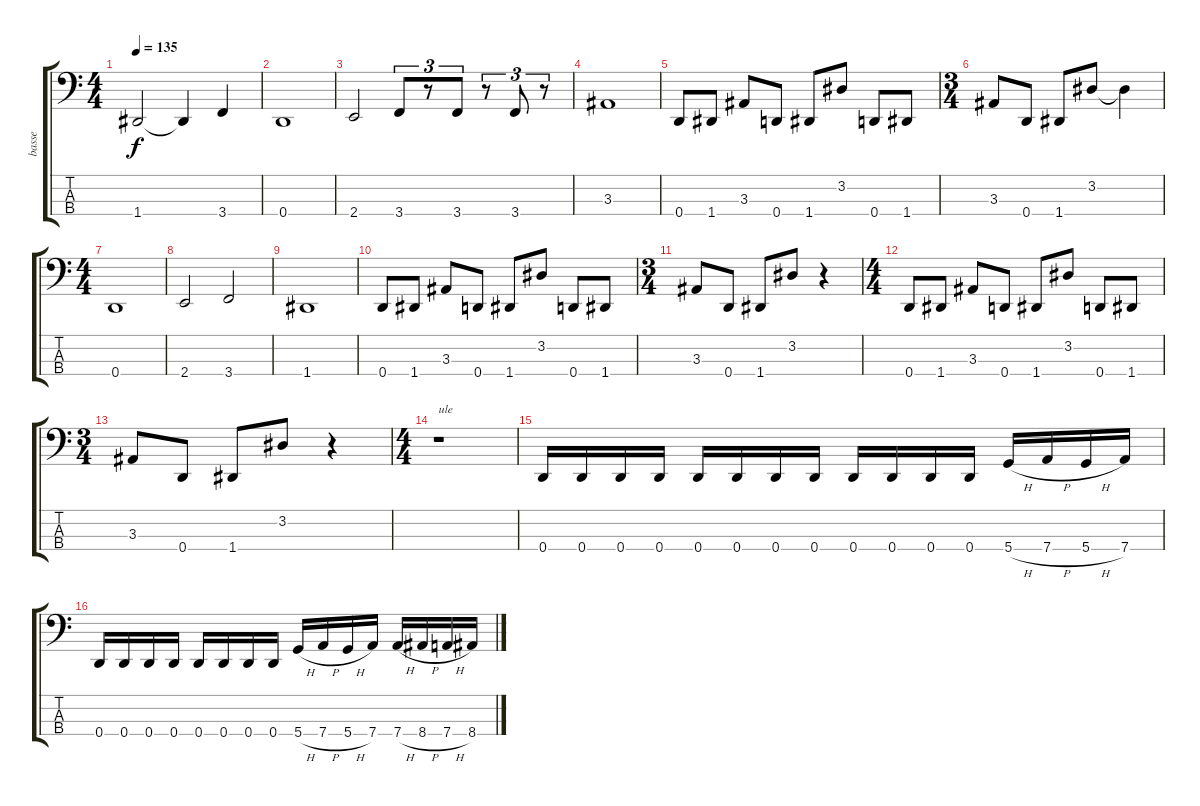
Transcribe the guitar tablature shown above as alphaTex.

\track ("basse" "basse") {instrument electricbasspick}
\staff {score tabs}
\tuning (F2 C2 G1 D1) {hide}
\ts (4 4)
\tempo 135
\clef f4
\ks c
1.4{t}.2{dy f} 1.4{t}.4 3.4.4 |
0.4.1 |
2.4.2 3.4.8{tu (3 2)} r.8{tu (3 2)} 3.4.8{tu (3 2)} r.8{tu (3 2)} 3.4.8{tu (3 2)} r.8{tu (3 2)} |
3.3.1 |
0.4.8 1.4.8 3.3.8 0.4.8 1.4.8 3.2.8 0.4.8 1.4.8 |
\ts (3 4)
3.3.8 0.4.8 1.4.8 3.2.8 3.2{t}.4 |
\ts (4 4)
0.4.1 |
2.4.2 3.4.2 |
1.4.1 |
0.4.8 1.4.8 3.3.8 0.4.8 1.4.8 3.2.8 0.4.8 1.4.8 |
\ts (3 4)
3.3.8 0.4.8 1.4.8 3.2.8 r.4 |
\ts (4 4)
0.4.8 1.4.8 3.3.8 0.4.8 1.4.8 3.2.8 0.4.8 1.4.8 |
\ts (3 4)
3.3.8 0.4.8 1.4.8 3.2.8 r.4 |
\ts (4 4)
r.1{txt "ule"} |
0.4.16 0.4.16 0.4.16 0.4.16 0.4.16 0.4.16 0.4.16 0.4.16 0.4.16 0.4.16 0.4.16 0.4.16 5.4{h}.16 7.4{h}.16 5.4{h}.16 7.4.16 |
0.4.16 0.4.16 0.4.16 0.4.16 0.4.16 0.4.16 0.4.16 0.4.16 5.4{h}.16 7.4{h}.16 5.4{h}.16 7.4.16 7.4{h}.16 8.4{h}.16 7.4{h}.16 8.4.16
